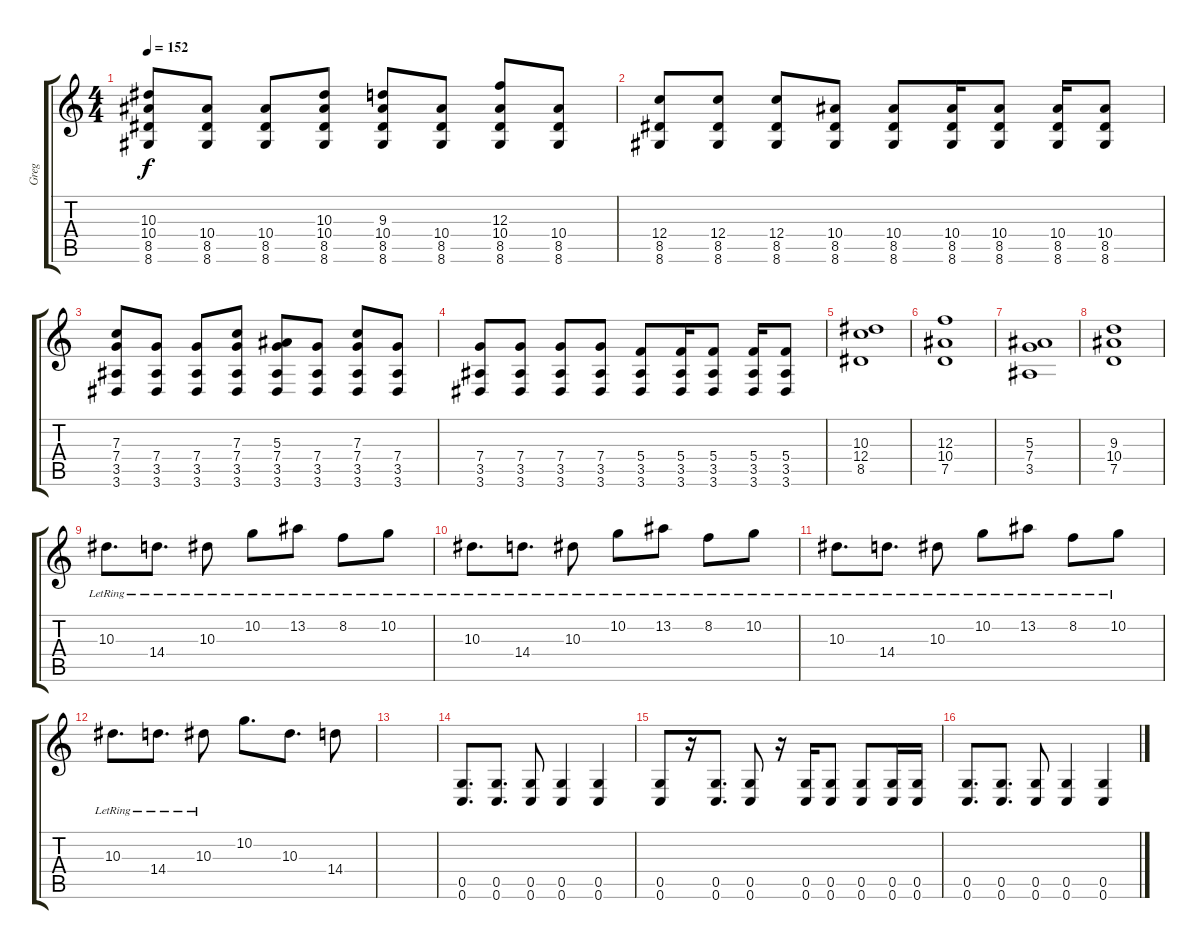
\track ("Greg" "Greg") {instrument distortionguitar}
\staff {score tabs}
\tuning (D4 A3 F3 C3 G2 C2) {hide}
\ts (4 4)
\tempo 152
\clef g2
\ks c
(10.3 10.4 8.5 8.6).8{dy f} (10.4 8.5 8.6).8 (10.4 8.5 8.6).8 (10.3 10.4 8.5 8.6).8 (9.3 10.4 8.5 8.6).8 (10.4 8.5 8.6).8 (12.3 10.4 8.5 8.6).8 (10.4 8.5 8.6).8 |
(12.4 8.5 8.6).8 (12.4 8.5 8.6).8 (12.4 8.5 8.6).8 (10.4 8.5 8.6).8 (10.4 8.5 8.6).8 (10.4 8.5 8.6).16 (10.4 8.5 8.6).8 (10.4 8.5 8.6).16 (10.4 8.5 8.6).8 |
(7.3 7.4 3.5 3.6).8 (7.4 3.5 3.6).8 (7.4 3.5 3.6).8 (7.3 7.4 3.5 3.6).8 (5.3 7.4 3.5 3.6).8 (7.4 3.5 3.6).8 (7.3 7.4 3.5 3.6).8 (7.4 3.5 3.6).8 |
(7.4 3.5 3.6).8 (7.4 3.5 3.6).8 (7.4 3.5 3.6).8 (7.4 3.5 3.6).8 (5.4 3.5 3.6).8 (5.4 3.5 3.6).16 (5.4 3.5 3.6).8 (5.4 3.5 3.6).16 (5.4 3.5 3.6).8 |
(10.3 12.4 8.5).1 |
(12.3 10.4 7.5).1 |
(5.3 7.4 3.5).1 |
(9.3 10.4 7.5).1 |
10.3{lr}.8{d} 14.4{lr}.8{d} 10.3{lr}.8 10.2{lr}.8 13.2{lr}.8 8.2{lr}.8 10.2{lr}.8 |
10.3{lr}.8{d} 14.4{lr}.8{d} 10.3{lr}.8 10.2{lr}.8 13.2{lr}.8 8.2{lr}.8 10.2{lr}.8 |
10.3{lr}.8{d} 14.4{lr}.8{d} 10.3{lr}.8 10.2{lr}.8 13.2{lr}.8 8.2{lr}.8 10.2{lr}.8 |
10.3{lr}.8{d} 14.4{lr}.8{d} 10.3{lr}.8 10.2.8{d} 10.3.8{d} 14.4.8 |
|
(0.5 0.6).8{d} (0.5 0.6).8{d} (0.5 0.6).8 (0.5 0.6).4 (0.5 0.6).4 |
(0.5 0.6).8 r.16 (0.5 0.6).8{d} (0.5 0.6).8 r.16 (0.5 0.6).16 (0.5 0.6).8 (0.5 0.6).8 (0.5 0.6).16 (0.5 0.6).16 |
(0.5 0.6).8{d} (0.5 0.6).8{d} (0.5 0.6).8 (0.5 0.6).4 (0.5 0.6).4
